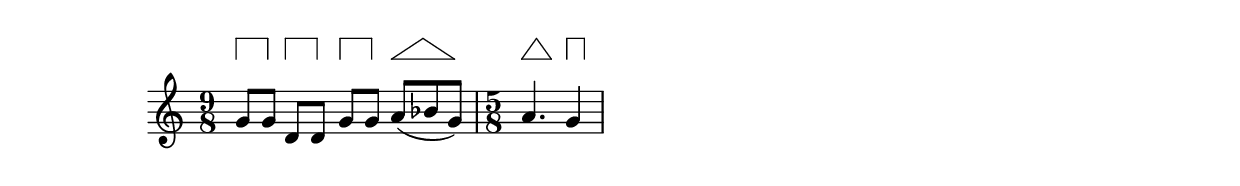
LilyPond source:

%% Do not edit this file; it is auto-generated from LSR http://lsr.dsi.unimi.it
%% This file is in the public domain.
\version "2.11.35"

\header {
  lsrtags = "rhythms"
 texidoc = "
The Scheme function @code{set-time-signature}, in combination with the
Measure grouping engraver,  it will create MeasureGrouping signs.  Such
signs ease reading rhythmically complex modern music.  In the following
example, the 9/8 measure is subdivided in 2, 2, 2 and 3.  This is
passed to @code{set-time-signature} as the third argument @code{(2 2 2
3)}


" }
% begin verbatim
\score {
  \relative c'' {
    #(set-time-signature 9 8 '(2 2 2 3))
    g8[ g] d[ d] g[ g] a8[( bes g]) |
    #(set-time-signature 5 8 '(3 2))
    a4. g4
  }
  \layout {
    \context {
      \Staff
      \consists "Measure_grouping_engraver"
    }
  }
}

